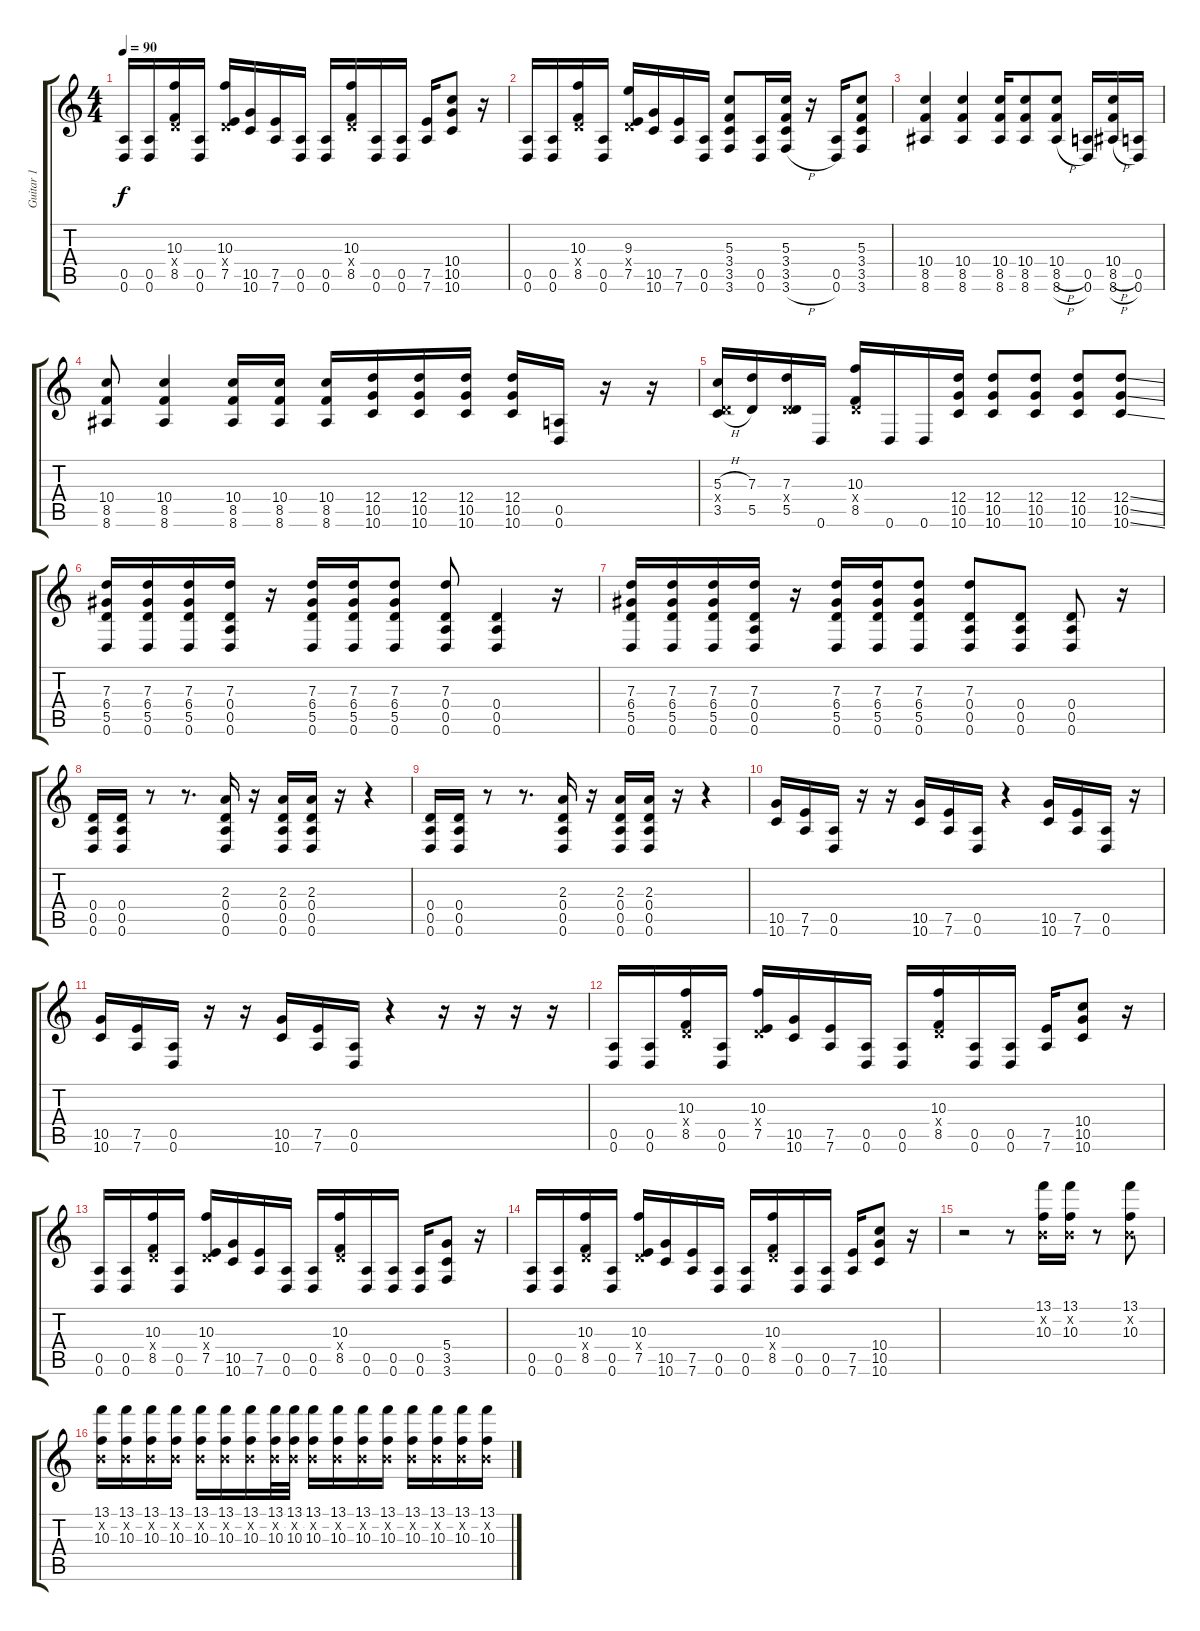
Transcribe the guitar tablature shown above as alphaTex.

\track ("Guitar 1" "Guitar 1") {instrument distortionguitar}
\staff {score tabs}
\tuning (E4 B3 G3 D3 A2 D2) {hide}
\ts (4 4)
\tempo 90
\clef g2
\ks c
(0.5 0.6).16{dy f} (0.5 0.6).16 (10.3 0.4{x} 8.5).16 (0.5 0.6).16 (10.3 0.4{x} 7.5).16 (10.5 10.6).16 (7.5 7.6).16 (0.5 0.6).16 (0.5 0.6).16 (10.3 0.4{x} 8.5).16 (0.5 0.6).16 (0.5 0.6).16 (7.5 7.6).16 (10.4 10.5 10.6).8 r.16 |
(0.5 0.6).16 (0.5 0.6).16 (10.3 0.4{x} 8.5).16 (0.5 0.6).16 (9.3 0.4{x} 7.5).16 (10.5 10.6).16 (7.5 7.6).16 (0.5 0.6).16 (5.3 3.4 3.5 3.6).8 (0.5 0.6).16 (5.3 3.4 3.5 3.6{h}).16 r.16 (0.5 0.6).16 (5.3 3.4 3.5 3.6).8 |
(10.4 8.5 8.6).4 (10.4 8.5 8.6).4 (10.4 8.5 8.6).16 (10.4 8.5 8.6).8 (10.4 8.5{h} 8.6{h}).8 (0.5 0.6).16 (10.4 8.5{h} 8.6{h}).16 (0.5 0.6).16 |
(10.4 8.5 8.6).8 (10.4 8.5 8.6).4 (10.4 8.5 8.6).16 (10.4 8.5 8.6).16 (10.4 8.5 8.6).16 (12.4 10.5 10.6).16 (12.4 10.5 10.6).16 (12.4 10.5 10.6).16 (12.4 10.5 10.6).16 (0.5 0.6).16 r.16 r.16 |
(5.3{h} 0.4{x} 3.5{h}).16 (7.3 5.5).16 (7.3 0.4{x} 5.5).16 0.6.16 (10.3 0.4{x} 8.5).16 0.6.16 0.6.16 (12.4 10.5 10.6).16 (12.4 10.5 10.6).8 (12.4 10.5 10.6).8 (12.4 10.5 10.6).8 (12.4{ss} 10.5{ss} 10.6{ss}).8 |
(7.3 6.4 5.5 0.6).16 (7.3 6.4 5.5 0.6).16 (7.3 6.4 5.5 0.6).16 (7.3 0.4 0.5 0.6).16 r.16 (7.3 6.4 5.5 0.6).16 (7.3 6.4 5.5 0.6).16 (7.3 6.4 5.5 0.6).8 (7.3 0.4 0.5 0.6).8 (0.4 0.5 0.6).4 r.16 |
(7.3 6.4 5.5 0.6).16 (7.3 6.4 5.5 0.6).16 (7.3 6.4 5.5 0.6).16 (7.3 0.4 0.5 0.6).16 r.16 (7.3 6.4 5.5 0.6).16 (7.3 6.4 5.5 0.6).16 (7.3 6.4 5.5 0.6).8 (7.3 0.4 0.5 0.6).8 (0.4 0.5 0.6).8 (0.4 0.5 0.6).8 r.16 |
(0.4 0.5 0.6).16 (0.4 0.5 0.6).16 r.8 r.8{d} (2.3 0.4 0.5 0.6).16 r.16 (2.3 0.4 0.5 0.6).16 (2.3 0.4 0.5 0.6).16 r.16 r.4 |
(0.4 0.5 0.6).16 (0.4 0.5 0.6).16 r.8 r.8{d} (2.3 0.4 0.5 0.6).16 r.16 (2.3 0.4 0.5 0.6).16 (2.3 0.4 0.5 0.6).16 r.16 r.4 |
(10.5 10.6).16 (7.5 7.6).16 (0.5 0.6).16 r.16 r.16 (10.5 10.6).16 (7.5 7.6).16 (0.5 0.6).16 r.4 (10.5 10.6).16 (7.5 7.6).16 (0.5 0.6).16 r.16 |
(10.5 10.6).16 (7.5 7.6).16 (0.5 0.6).16 r.16 r.16 (10.5 10.6).16 (7.5 7.6).16 (0.5 0.6).16 r.4 r.16 r.16 r.16 r.16 |
(0.5 0.6).16 (0.5 0.6).16 (10.3 0.4{x} 8.5).16 (0.5 0.6).16 (10.3 0.4{x} 7.5).16 (10.5 10.6).16 (7.5 7.6).16 (0.5 0.6).16 (0.5 0.6).16 (10.3 0.4{x} 8.5).16 (0.5 0.6).16 (0.5 0.6).16 (7.5 7.6).16 (10.4 10.5 10.6).8 r.16 |
(0.5 0.6).16 (0.5 0.6).16 (10.3 0.4{x} 8.5).16 (0.5 0.6).16 (10.3 0.4{x} 7.5).16 (10.5 10.6).16 (7.5 7.6).16 (0.5 0.6).16 (0.5 0.6).16 (10.3 0.4{x} 8.5).16 (0.5 0.6).16 (0.5 0.6).16 (0.5 0.6).16 (5.4 3.5 3.6).8 r.16 |
(0.5 0.6).16 (0.5 0.6).16 (10.3 0.4{x} 8.5).16 (0.5 0.6).16 (10.3 0.4{x} 7.5).16 (10.5 10.6).16 (7.5 7.6).16 (0.5 0.6).16 (0.5 0.6).16 (10.3 0.4{x} 8.5).16 (0.5 0.6).16 (0.5 0.6).16 (7.5 7.6).16 (10.4 10.5 10.6).8 r.16 |
r.2 r.8 (13.1 0.2{x} 10.3).16 (13.1 0.2{x} 10.3).16 r.8 (13.1 0.2{x} 10.3).8 |
(13.1 0.2{x} 10.3).16 (13.1 0.2{x} 10.3).16 (13.1 0.2{x} 10.3).16 (13.1 0.2{x} 10.3).16 (13.1 0.2{x} 10.3).16 (13.1 0.2{x} 10.3).16 (13.1 0.2{x} 10.3).16 (13.1 0.2{x} 10.3).32 (13.1 0.2{x} 10.3).32 (13.1 0.2{x} 10.3).16 (13.1 0.2{x} 10.3).16 (13.1 0.2{x} 10.3).16 (13.1 0.2{x} 10.3).16 (13.1 0.2{x} 10.3).16 (13.1 0.2{x} 10.3).16 (13.1 0.2{x} 10.3).16 (13.1 0.2{x} 10.3).16
